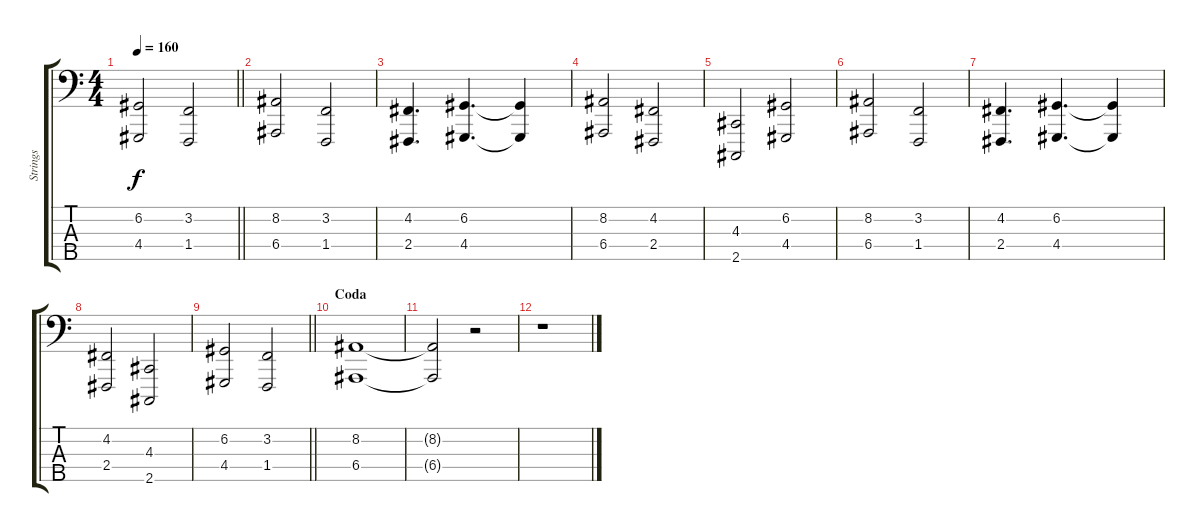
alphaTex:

\track ("Strings " "Strings ") {instrument stringensemble1}
\staff {score tabs}
\tuning (G2 D2 A1 E1 B0) {hide}
\ts (4 4)
\tempo 160
\clef f4
\barLineRight lightlight
\ks c
(6.2 4.4).2{dy f} (3.2 1.4).2 |
(8.2 6.4).2 (3.2 1.4).2 |
(4.2 2.4).4{d} (6.2 4.4).4{d} (6.2{t} 4.4{t}).4 |
(8.2 6.4).2 (4.2 2.4).2 |
(4.3 2.5).2 (6.2 4.4).2 |
(8.2 6.4).2 (3.2 1.4).2 |
(4.2 2.4).4{d} (6.2 4.4).4{d} (6.2{t} 4.4{t}).4 |
(4.2 2.4).2 (4.3 2.5).2 |
\barLineRight lightlight
(6.2 4.4).2 (3.2 1.4).2 |
\section ("" "Coda")
(8.2 6.4).1 |
(8.2{t} 6.4{t}).2 r.2 |
r.1
